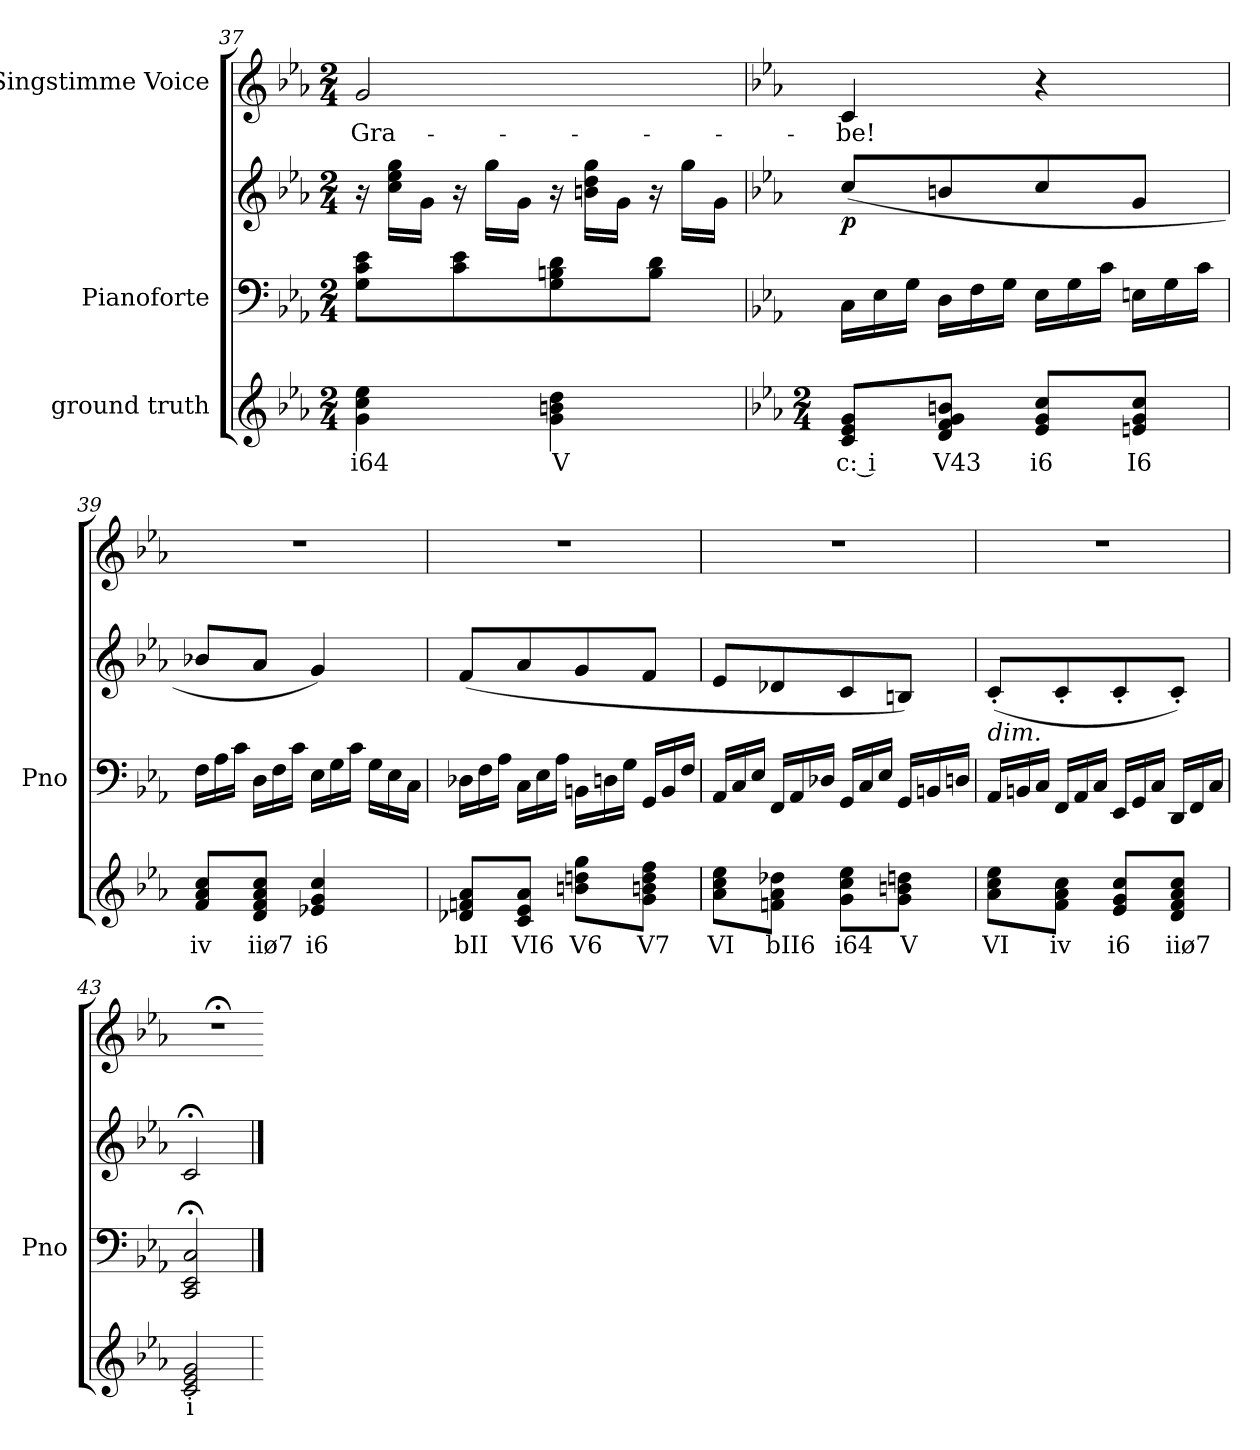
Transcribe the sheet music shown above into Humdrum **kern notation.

**kern	**text	**kern	**kern	**dynam	**kern	**text
*part3	*part3	*part2	*part2	*part2	*part1	*part1
*staff4	*staff4	*staff3	*staff2	*staff2/3	*staff1	*staff1
*I"ground truth	*	*I"Pianoforte	*	*	*I"Singstimme Voice	*
*	*	*I'Pno	*	*	*	*
*	*	*clefF4	*clefG2	*	*clefG2	*
*k[b-e-a-]	*	*k[b-e-a-]	*k[b-e-a-]	*	*k[b-e-a-]	*
*M2/4	*	*M2/4	*M2/4	*	*M2/4	*
=37	=37	=37	=37	=37	=37	=37
*	*	*	*Xtuplet	*	*	*
!	!	!	!	!	!	!LO:LY:b
4g 4cc 4ee-	i64	8G\ 8c\ 8e-\L	24r	.	2g/	Gra-
.	.	.	24cc\ 24ee-\ 24gg\LL	.	.	.
.	.	.	24g\JJ	.	.	.
.	.	8c\ 8e-\	24r	.	.	.
.	.	.	24gg\LL	.	.	.
.	.	.	24g\JJ	.	.	.
4g 4bn 4dd	V	8G\ 8Bn\ 8d\	24r	.	.	.
.	.	.	24bn\ 24dd\ 24gg\LL	.	.	.
.	.	.	24g\JJ	.	.	.
.	.	8B\ 8d\J	24r	.	.	.
.	.	.	24gg\LL	.	.	.
.	.	.	24g\JJ	.	.	.
=38	=38	=38	=38	=38	=38	=38
*k[b-e-a-]	*	*	*	*	*	*
*c:	*	*	*	*	*	*
*M2/4	*	*	*	*	*	*
*	*	*Xtuplet	*	*	*	*
!	!	!	!	!LO:DY:b	!	!LO:LY:b
8c 8e- 8gL	c: i	24C\LL	(<8cc/L	p	4c/	-be!
.	.	24E-\	.	.	.	.
.	.	24G\JJ	.	.	.	.
8d 8f 8g 8bnJ	V43	24D\LL	8bn/	.	.	.
.	.	24F\	.	.	.	.
.	.	24G\JJ	.	.	.	.
8e- 8g 8ccL	i6	24E-\LL	8cc/	.	4r	.
.	.	24G\	.	.	.	.
.	.	24c\JJ	.	.	.	.
8en 8g 8ccJ	I6	24En\LL	8g/J	.	.	.
.	.	24G\	.	.	.	.
.	.	24c\JJ	.	.	.	.
=39	=39	=39	=39	=39	=39	=39
8f 8a- 8ccL	iv	24F\LL	8b-X/L	.	2r	.
.	.	24A-\	.	.	.	.
.	.	24c\JJ	.	.	.	.
8d 8f 8a- 8ccJ	iiø7	24D\LL	8a-/J	.	.	.
.	.	24F\	.	.	.	.
.	.	24c\JJ	.	.	.	.
4e-X 4g 4cc	i6	24E-\LL	4g/)	.	.	.
.	.	24G\	.	.	.	.
.	.	24c\JJ	.	.	.	.
.	.	24G\LL	.	.	.	.
.	.	24E-\	.	.	.	.
.	.	24C\JJ	.	.	.	.
=40	=40	=40	=40	=40	=40	=40
8d-X 8fn 8a-L	bII	24D-X\LL	(<8f/L	.	2r	.
.	.	24F\	.	.	.	.
.	.	24A-\JJ	.	.	.	.
8c 8e- 8a-J	VI6	24C\LL	8a-/	.	.	.
.	.	24E-\	.	.	.	.
.	.	24A-\JJ	.	.	.	.
8bn 8ddn 8ggL	V6	24BBn\LL	8g/	.	.	.
.	.	24Dn\	.	.	.	.
.	.	24G\JJ	.	.	.	.
8g 8bn 8dd 8ffJ	V7	24GG/LL	8f/J	.	.	.
.	.	24BB/	.	.	.	.
.	.	24F/JJ	.	.	.	.
=41	=41	=41	=41	=41	=41	=41
8a- 8cc 8ee-L	VI	24AA-/LL	8e-/L	.	2r	.
.	.	24C/	.	.	.	.
.	.	24E-/JJ	.	.	.	.
8fn 8a- 8dd-XJ	bII6	24FF/LL	8d-X/	.	.	.
.	.	24AA-/	.	.	.	.
.	.	24D-X/JJ	.	.	.	.
8g 8cc 8ee-L	i64	24GG/LL	8c/	.	.	.
.	.	24C/	.	.	.	.
.	.	24E-/JJ	.	.	.	.
8g 8bn 8ddnJ	V	24GG/LL	8Bn/J)	.	.	.
.	.	24BBn/	.	.	.	.
.	.	24Dn/JJ	.	.	.	.
=42	=42	=42	=42	=42	=42	=42
!	!	!	!LO:TX:b:i:t=dim.	!	!	!
8a- 8cc 8ee-L	VI	24AA-/LL	(<8c'/L	.	2r	.
.	.	24BBn/	.	.	.	.
.	.	24C/JJ	.	.	.	.
8f 8a- 8ccJ	iv	24FF/LL	8c'/	.	.	.
.	.	24AA-/	.	.	.	.
.	.	24C/JJ	.	.	.	.
8e- 8g 8ccL	i6	24EE-/LL	8c'/	.	.	.
.	.	24GG/	.	.	.	.
.	.	24C/JJ	.	.	.	.
8d 8f 8a- 8ccJ	iiø7	24DD/LL	8c'/J)	.	.	.
.	.	24FF/	.	.	.	.
.	.	24C/JJ	.	.	.	.
=43	=43	=43	=43	=43	=43	=43
2c 2e- 2g	i	2CC/;< 2EE-/;< 2C/;<	2c;</	.	2r;<	.
=	==	==	==	==	==	==
*-	*-	*-	*-	*-	*-	*-
